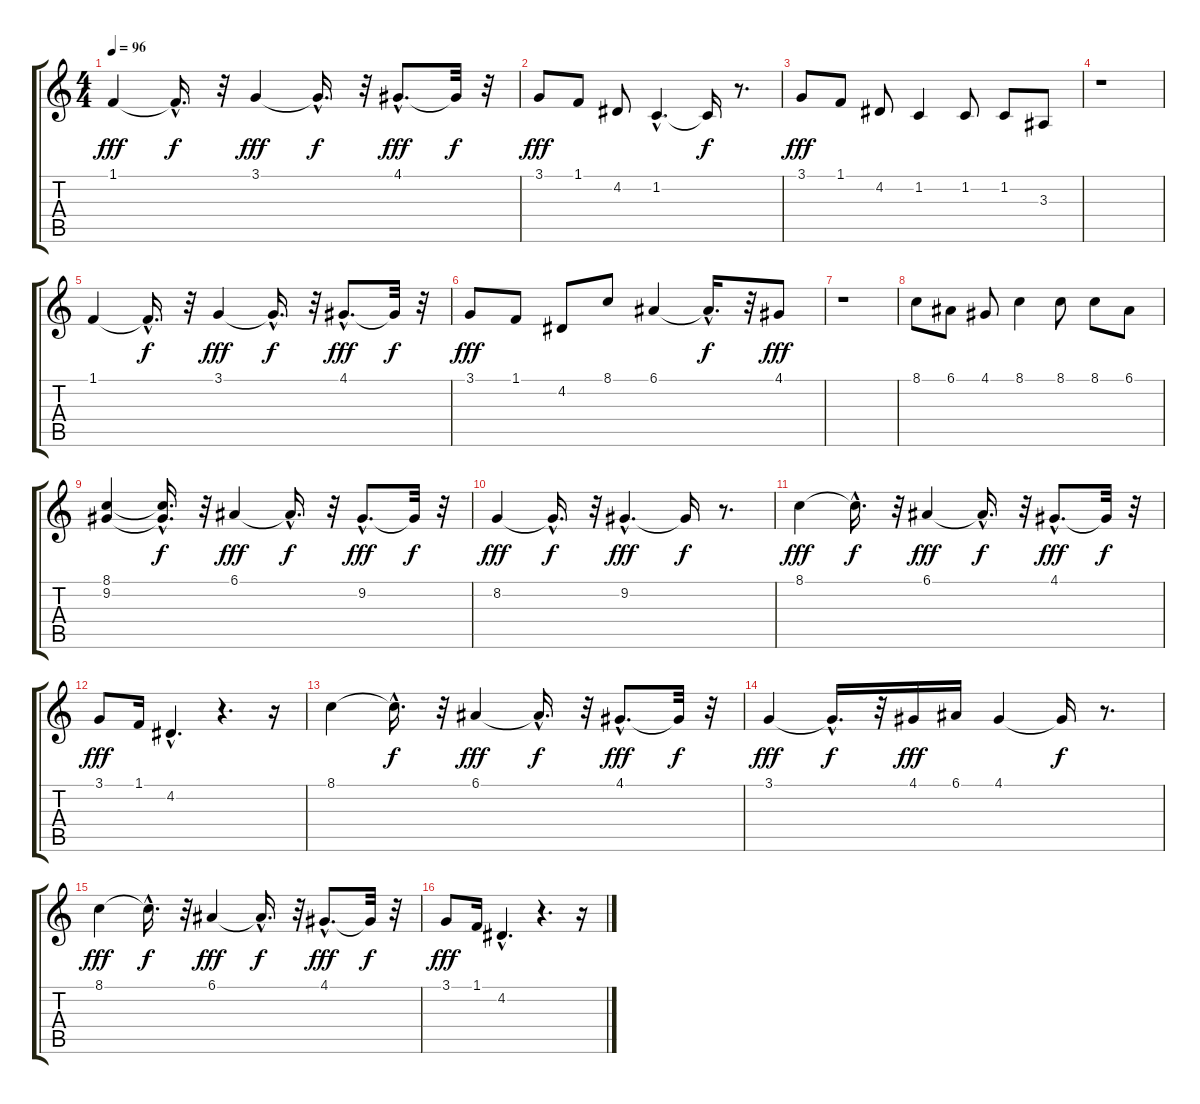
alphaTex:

\track "" {instrument acousticgrandpiano}
\staff {score tabs}
\tuning (E4 B3 G3 D3 A2 E2) {hide}
\ts (4 4)
\tempo 96
\clef g2
\ks c
1.1.4{dy fff} 1.1{hac t}.16{d dy f} r.32 3.1.4{dy fff} 3.1{hac t}.16{d dy f} r.32 4.1{hac}.8{d dy fff} 4.1{t}.32{dy f} r.32 |
3.1.8{dy fff} 1.1.8 4.2.8 1.2{hac}.4{d} 1.2{t}.16{dy f} r.8{d} |
3.1.8{dy fff} 1.1.8 4.2.8 1.2.4 1.2.8 1.2.8 3.3.8 |
r.1 |
1.1.4 1.1{hac t}.16{d dy f} r.32 3.1.4{dy fff} 3.1{hac t}.16{d dy f} r.32 4.1{hac}.8{d dy fff} 4.1{t}.32{dy f} r.32 |
3.1.8{dy fff} 1.1.8 4.2.8 8.1.8 6.1.4 6.1{hac t}.16{d dy f} r.32 4.1.8{dy fff} |
r.1 |
8.1.8 6.1.8 4.1.8 8.1.4 8.1.8 8.1.8 6.1.8 |
(8.1 9.2).4 (8.1{hac t} 9.2{hac t}).16{d dy f} r.32 6.1.4{dy fff} 6.1{hac t}.16{d dy f} r.32 9.2{hac}.8{d dy fff} 9.2{t}.32{dy f} r.32 |
8.2.4{dy fff} 8.2{hac t}.16{d dy f} r.32 9.2{hac}.4{d dy fff} 9.2{t}.16{dy f} r.8{d} |
8.1.4{dy fff} 8.1{hac t}.16{d dy f} r.32 6.1.4{dy fff} 6.1{hac t}.16{d dy f} r.32 4.1{hac}.8{d dy fff} 4.1{t}.32{dy f} r.32 |
3.1.8{dy fff} 1.1.16 4.2{hac}.4{d} r.4{d} r.16 |
8.1.4 8.1{hac t}.16{d dy f} r.32 6.1.4{dy fff} 6.1{hac t}.16{d dy f} r.32 4.1{hac}.8{d dy fff} 4.1{t}.32{dy f} r.32 |
3.1.4{dy fff} 3.1{hac t}.16{d dy f} r.32 4.1.16{dy fff} 6.1.16 4.1.4 4.1{t}.16{dy f} r.8{d} |
8.1.4{dy fff} 8.1{hac t}.16{d dy f} r.32 6.1.4{dy fff} 6.1{hac t}.16{d dy f} r.32 4.1{hac}.8{d dy fff} 4.1{t}.32{dy f} r.32 |
3.1.8{dy fff} 1.1.16 4.2{hac}.4{d} r.4{d} r.16
